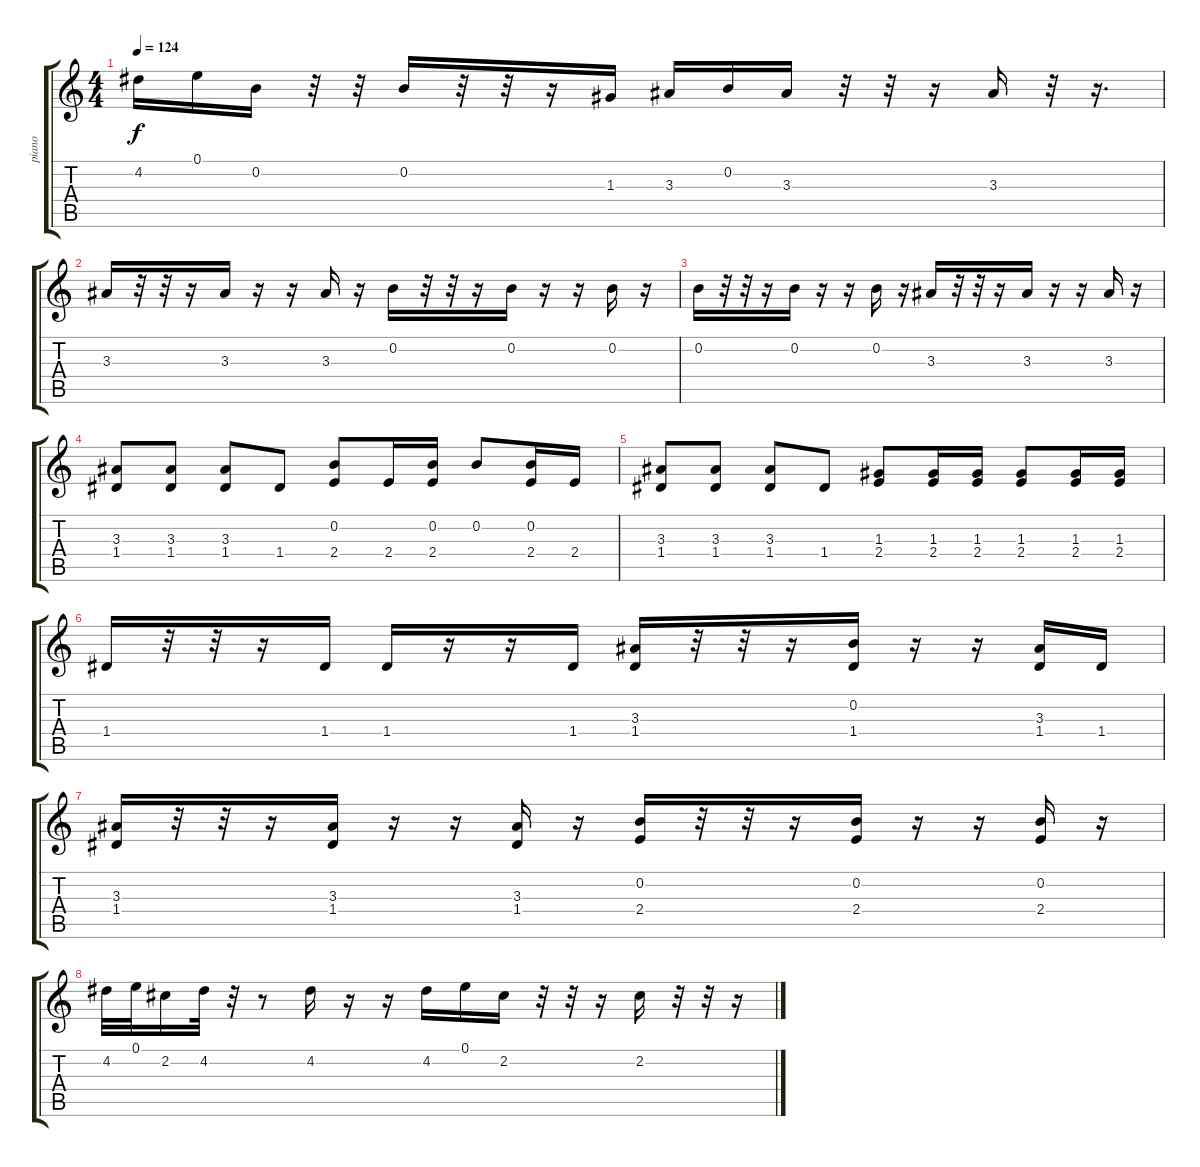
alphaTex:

\track ("piano" "piano") {instrument acousticguitarsteel}
\staff {score tabs}
\tuning (E4 B3 G3 D3 A2 E2) {hide}
\ts (4 4)
\tempo 124
\clef g2
\ks c
4.2.16{dy f} 0.1.16 0.2.16 r.32 r.32 0.2.16 r.32 r.32 r.16 1.3.16 3.3.16 0.2.16 3.3.16 r.32 r.32 r.16 3.3.16 r.32 r.16{d} |
3.3.16 r.32 r.32 r.16 3.3.16 r.16 r.16 3.3.16 r.16 0.2.16 r.32 r.32 r.16 0.2.16 r.16 r.16 0.2.16 r.16 |
0.2.16 r.32 r.32 r.16 0.2.16 r.16 r.16 0.2.16 r.16 3.3.16 r.32 r.32 r.16 3.3.16 r.16 r.16 3.3.16 r.16 |
(3.3 1.4).8 (3.3 1.4).8 (3.3 1.4).8 1.4.8 (0.2 2.4).8 2.4.16 (0.2 2.4).16 0.2.8 (0.2 2.4).16 2.4.16 |
(3.3 1.4).8 (3.3 1.4).8 (3.3 1.4).8 1.4.8 (1.3 2.4).8 (1.3 2.4).16 (1.3 2.4).16 (1.3 2.4).8 (1.3 2.4).16 (1.3 2.4).16 |
1.4.16 r.32 r.32 r.16 1.4.16 1.4.16 r.16 r.16 1.4.16 (3.3 1.4).16 r.32 r.32 r.16 (0.2 1.4).16 r.16 r.16 (3.3 1.4).16 1.4.16 |
(3.3 1.4).16 r.32 r.32 r.16 (3.3 1.4).16 r.16 r.16 (3.3 1.4).16 r.16 (0.2 2.4).16 r.32 r.32 r.16 (0.2 2.4).16 r.16 r.16 (0.2 2.4).16 r.16 |
4.2.32 0.1.32 2.2.16 4.2.32 r.32 r.8 4.2.16 r.16 r.16 4.2.16 0.1.16 2.2.16 r.32 r.32 r.16 2.2.16 r.32 r.32 r.16
